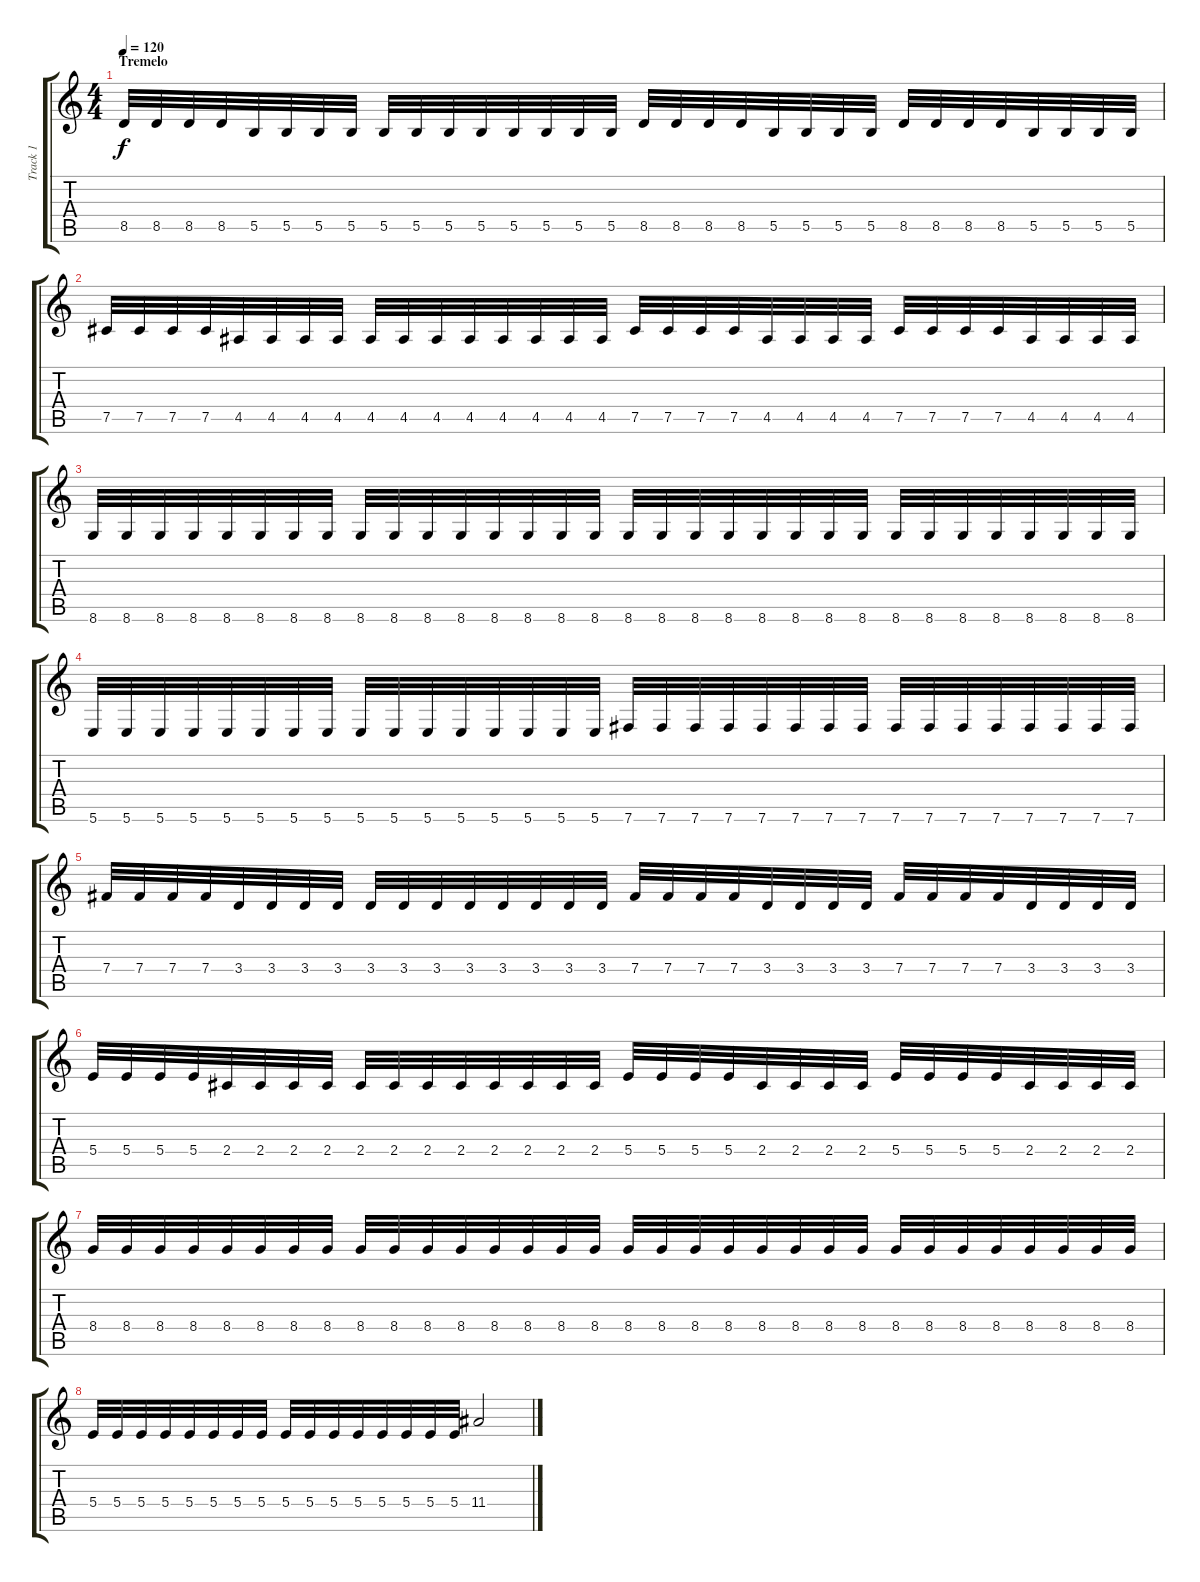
\track ("Track 1" "Track 1") {instrument distortionguitar}
\staff {score tabs}
\tuning (Db4 Ab3 E3 B2 Gb2 B1) {hide}
\ts (4 4)
\section ("" "Tremelo")
\tempo 120
\clef g2
\ks c
8.5.32{dy f} 8.5.32 8.5.32 8.5.32 5.5.32 5.5.32 5.5.32 5.5.32 5.5.32 5.5.32 5.5.32 5.5.32 5.5.32 5.5.32 5.5.32 5.5.32 8.5.32 8.5.32 8.5.32 8.5.32 5.5.32 5.5.32 5.5.32 5.5.32 8.5.32 8.5.32 8.5.32 8.5.32 5.5.32 5.5.32 5.5.32 5.5.32 |
7.5.32 7.5.32 7.5.32 7.5.32 4.5.32 4.5.32 4.5.32 4.5.32 4.5.32 4.5.32 4.5.32 4.5.32 4.5.32 4.5.32 4.5.32 4.5.32 7.5.32 7.5.32 7.5.32 7.5.32 4.5.32 4.5.32 4.5.32 4.5.32 7.5.32 7.5.32 7.5.32 7.5.32 4.5.32 4.5.32 4.5.32 4.5.32 |
8.6.32 8.6.32 8.6.32 8.6.32 8.6.32 8.6.32 8.6.32 8.6.32 8.6.32 8.6.32 8.6.32 8.6.32 8.6.32 8.6.32 8.6.32 8.6.32 8.6.32 8.6.32 8.6.32 8.6.32 8.6.32 8.6.32 8.6.32 8.6.32 8.6.32 8.6.32 8.6.32 8.6.32 8.6.32 8.6.32 8.6.32 8.6.32 |
5.6.32 5.6.32 5.6.32 5.6.32 5.6.32 5.6.32 5.6.32 5.6.32 5.6.32 5.6.32 5.6.32 5.6.32 5.6.32 5.6.32 5.6.32 5.6.32 7.6.32 7.6.32 7.6.32 7.6.32 7.6.32 7.6.32 7.6.32 7.6.32 7.6.32 7.6.32 7.6.32 7.6.32 7.6.32 7.6.32 7.6.32 7.6.32 |
7.4.32 7.4.32 7.4.32 7.4.32 3.4.32 3.4.32 3.4.32 3.4.32 3.4.32 3.4.32 3.4.32 3.4.32 3.4.32 3.4.32 3.4.32 3.4.32 7.4.32 7.4.32 7.4.32 7.4.32 3.4.32 3.4.32 3.4.32 3.4.32 7.4.32 7.4.32 7.4.32 7.4.32 3.4.32 3.4.32 3.4.32 3.4.32 |
5.4.32 5.4.32 5.4.32 5.4.32 2.4.32 2.4.32 2.4.32 2.4.32 2.4.32 2.4.32 2.4.32 2.4.32 2.4.32 2.4.32 2.4.32 2.4.32 5.4.32 5.4.32 5.4.32 5.4.32 2.4.32 2.4.32 2.4.32 2.4.32 5.4.32 5.4.32 5.4.32 5.4.32 2.4.32 2.4.32 2.4.32 2.4.32 |
8.4.32 8.4.32 8.4.32 8.4.32 8.4.32 8.4.32 8.4.32 8.4.32 8.4.32 8.4.32 8.4.32 8.4.32 8.4.32 8.4.32 8.4.32 8.4.32 8.4.32 8.4.32 8.4.32 8.4.32 8.4.32 8.4.32 8.4.32 8.4.32 8.4.32 8.4.32 8.4.32 8.4.32 8.4.32 8.4.32 8.4.32 8.4.32 |
5.4.32 5.4.32 5.4.32 5.4.32 5.4.32 5.4.32 5.4.32 5.4.32 5.4.32 5.4.32 5.4.32 5.4.32 5.4.32 5.4.32 5.4.32 5.4.32 11.4.2
